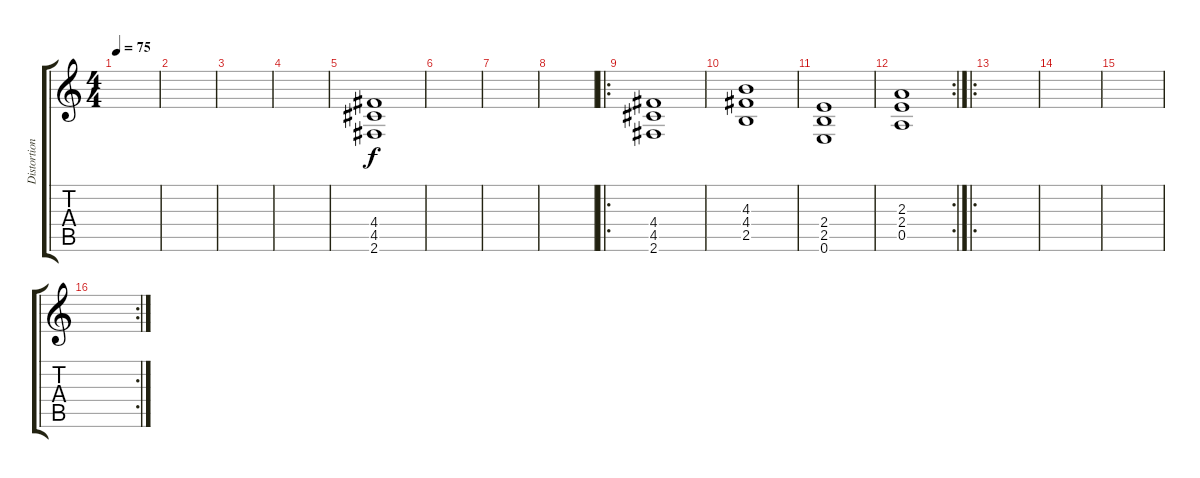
\track ("Distortion" "Distortion") {instrument distortionguitar}
\staff {score tabs}
\tuning (E4 B3 G3 D3 A2 E2) {hide}
\ts (4 4)
\tempo 75
\clef g2
\ks c
|
|
|
|
(4.4 4.5 2.6).1{volume 11} |
|
|
|
\ro
(4.4 4.5 2.6).1 |
(4.3 4.4 2.5).1 |
(2.4 2.5 0.6).1 |
\rc 2
(2.3 2.4 0.5).1 |
\ro
|
|
|
\rc 2
